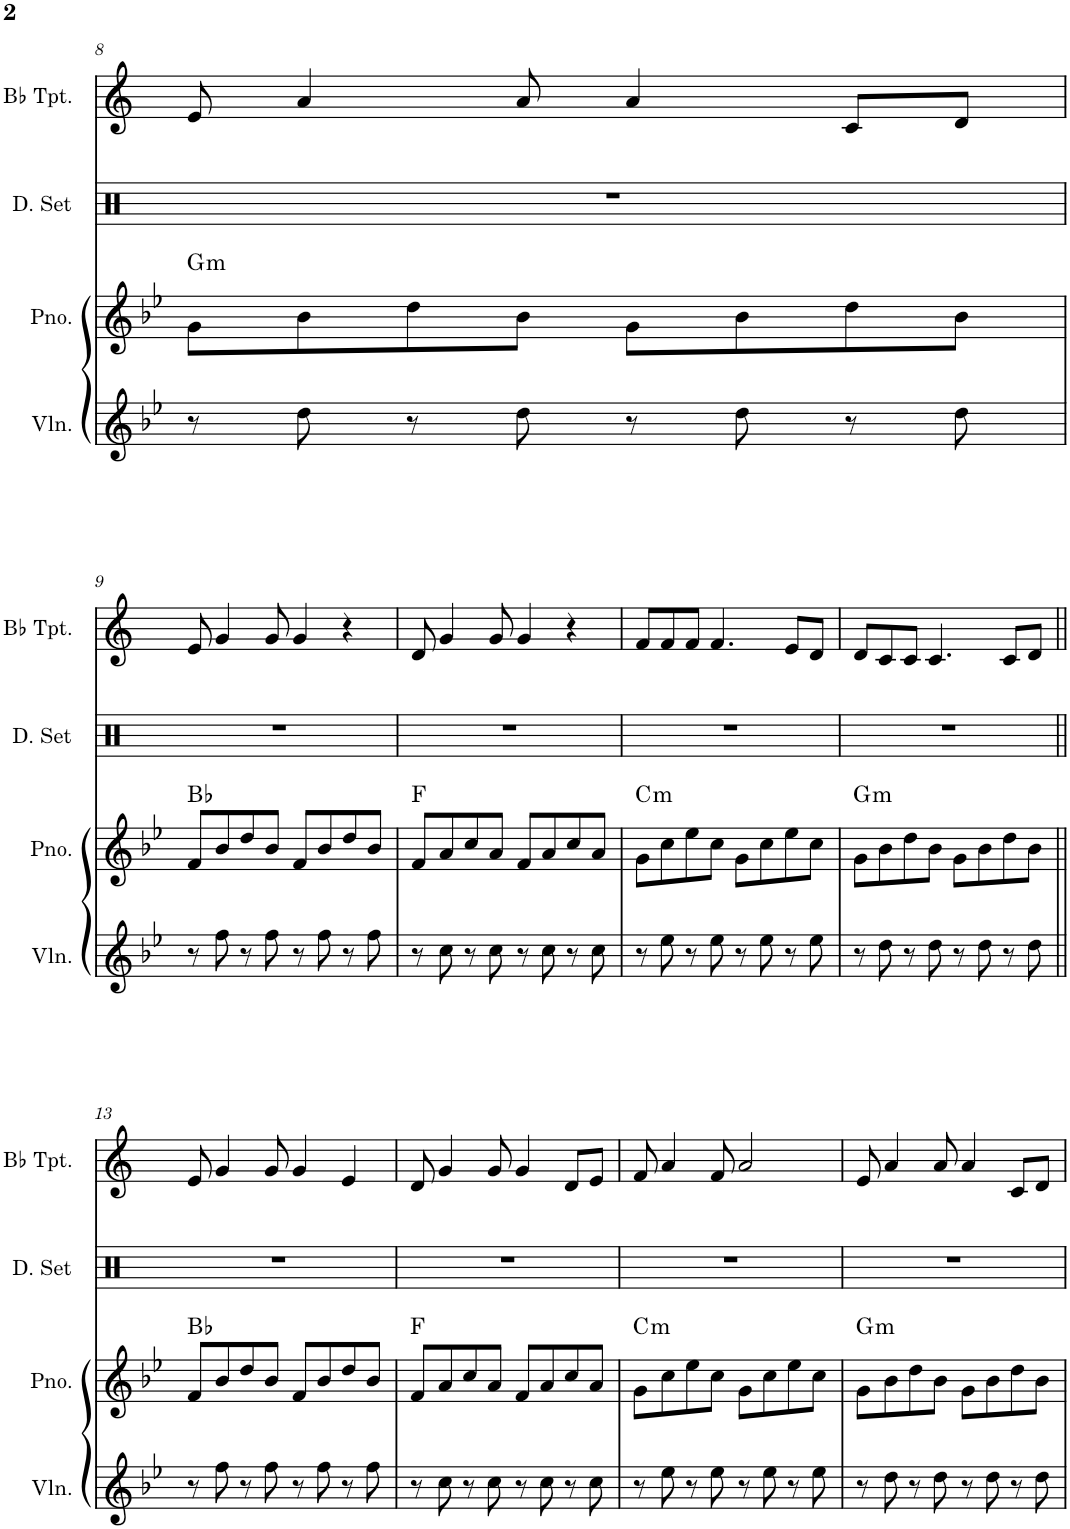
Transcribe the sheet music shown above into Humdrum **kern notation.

**kern	**kern	**harte	**kern	**kern
*part4	*part3	*part3	*part2	*part1
*staff4	*staff3	*	*staff2	*staff1
*I"Violin	*I"Piano	*	*I"Drumset	*I"Bb Trumpet
*I'Vln.	*I'Pno.	*	*I'D. Set	*I'Bb Tpt.
!!LO:PB:g=z
*clefG2	*clefG2	*	*clefX	*clefG2
*	*	*	*	*Trd1c2
*k[b-e-]	*k[b-e-]	*	*k[]	*k[]
*M4/4	*M4/4	*	*M4/4	*M4/4
=8	=8	=8	=8	=8
!	!	!LO:H:kt=m	!	!
8r	8g\L	G:min	1r	8e/
8dd\	8b-\	.	.	4a/
8r	8dd\	.	.	.
8dd\	8b-\J	.	.	8a/
8r	8g\L	.	.	4a/
8dd\	8b-\	.	.	.
8r	8dd\	.	.	8c/L
8dd\	8b-\J	.	.	8d/J
!!LO:LB:g=z
=9	=9	=9	=9	=9
8r	8f/L	Bb:maj	1r	8e/
8ff\	8b-/	.	.	4g/
8r	8dd/	.	.	.
8ff\	8b-/J	.	.	8g/
8r	8f/L	.	.	4g/
8ff\	8b-/	.	.	.
8r	8dd/	.	.	4r
8ff\	8b-/J	.	.	.
=10	=10	=10	=10	=10
8r	8f/L	F:maj	1r	8d/
8cc\	8a/	.	.	4g/
8r	8cc/	.	.	.
8cc\	8a/J	.	.	8g/
8r	8f/L	.	.	4g/
8cc\	8a/	.	.	.
8r	8cc/	.	.	4r
8cc\	8a/J	.	.	.
=11	=11	=11	=11	=11
!	!	!LO:H:kt=m	!	!
8r	8g\L	C:min	1r	8f/L
8ee-\	8cc\	.	.	8f/
8r	8ee-\	.	.	8f/J
8ee-\	8cc\J	.	.	4.f/
8r	8g\L	.	.	.
8ee-\	8cc\	.	.	.
8r	8ee-\	.	.	8e/L
8ee-\	8cc\J	.	.	8d/J
=12	=12	=12	=12	=12
!	!	!LO:H:kt=m	!	!
8r	8g\L	G:min	1r	8d/L
8dd\	8b-\	.	.	8c/
8r	8dd\	.	.	8c/J
8dd\	8b-\J	.	.	4.c/
8r	8g\L	.	.	.
8dd\	8b-\	.	.	.
8r	8dd\	.	.	8c/L
8dd\	8b-\J	.	.	8d/J
!!LO:LB:g=z
=13||	=13||	=13||	=13||	=13||
8r	8f/L	Bb:maj	1r	8e/
8ff\	8b-/	.	.	4g/
8r	8dd/	.	.	.
8ff\	8b-/J	.	.	8g/
8r	8f/L	.	.	4g/
8ff\	8b-/	.	.	.
8r	8dd/	.	.	4e/
8ff\	8b-/J	.	.	.
=14	=14	=14	=14	=14
8r	8f/L	F:maj	1r	8d/
8cc\	8a/	.	.	4g/
8r	8cc/	.	.	.
8cc\	8a/J	.	.	8g/
8r	8f/L	.	.	4g/
8cc\	8a/	.	.	.
8r	8cc/	.	.	8d/L
8cc\	8a/J	.	.	8e/J
=15	=15	=15	=15	=15
!	!	!LO:H:kt=m	!	!
8r	8g\L	C:min	1r	8f/
8ee-\	8cc\	.	.	4a/
8r	8ee-\	.	.	.
8ee-\	8cc\J	.	.	8f/
8r	8g\L	.	.	2a/
8ee-\	8cc\	.	.	.
8r	8ee-\	.	.	.
8ee-\	8cc\J	.	.	.
=16	=16	=16	=16	=16
!	!	!LO:H:kt=m	!	!
8r	8g\L	G:min	1r	8e/
8dd\	8b-\	.	.	4a/
8r	8dd\	.	.	.
8dd\	8b-\J	.	.	8a/
8r	8g\L	.	.	4a/
8dd\	8b-\	.	.	.
8r	8dd\	.	.	8c/L
8dd\	8b-\J	.	.	8d/J
=	=	=	=	=
*-	*-	*-	*-	*-
